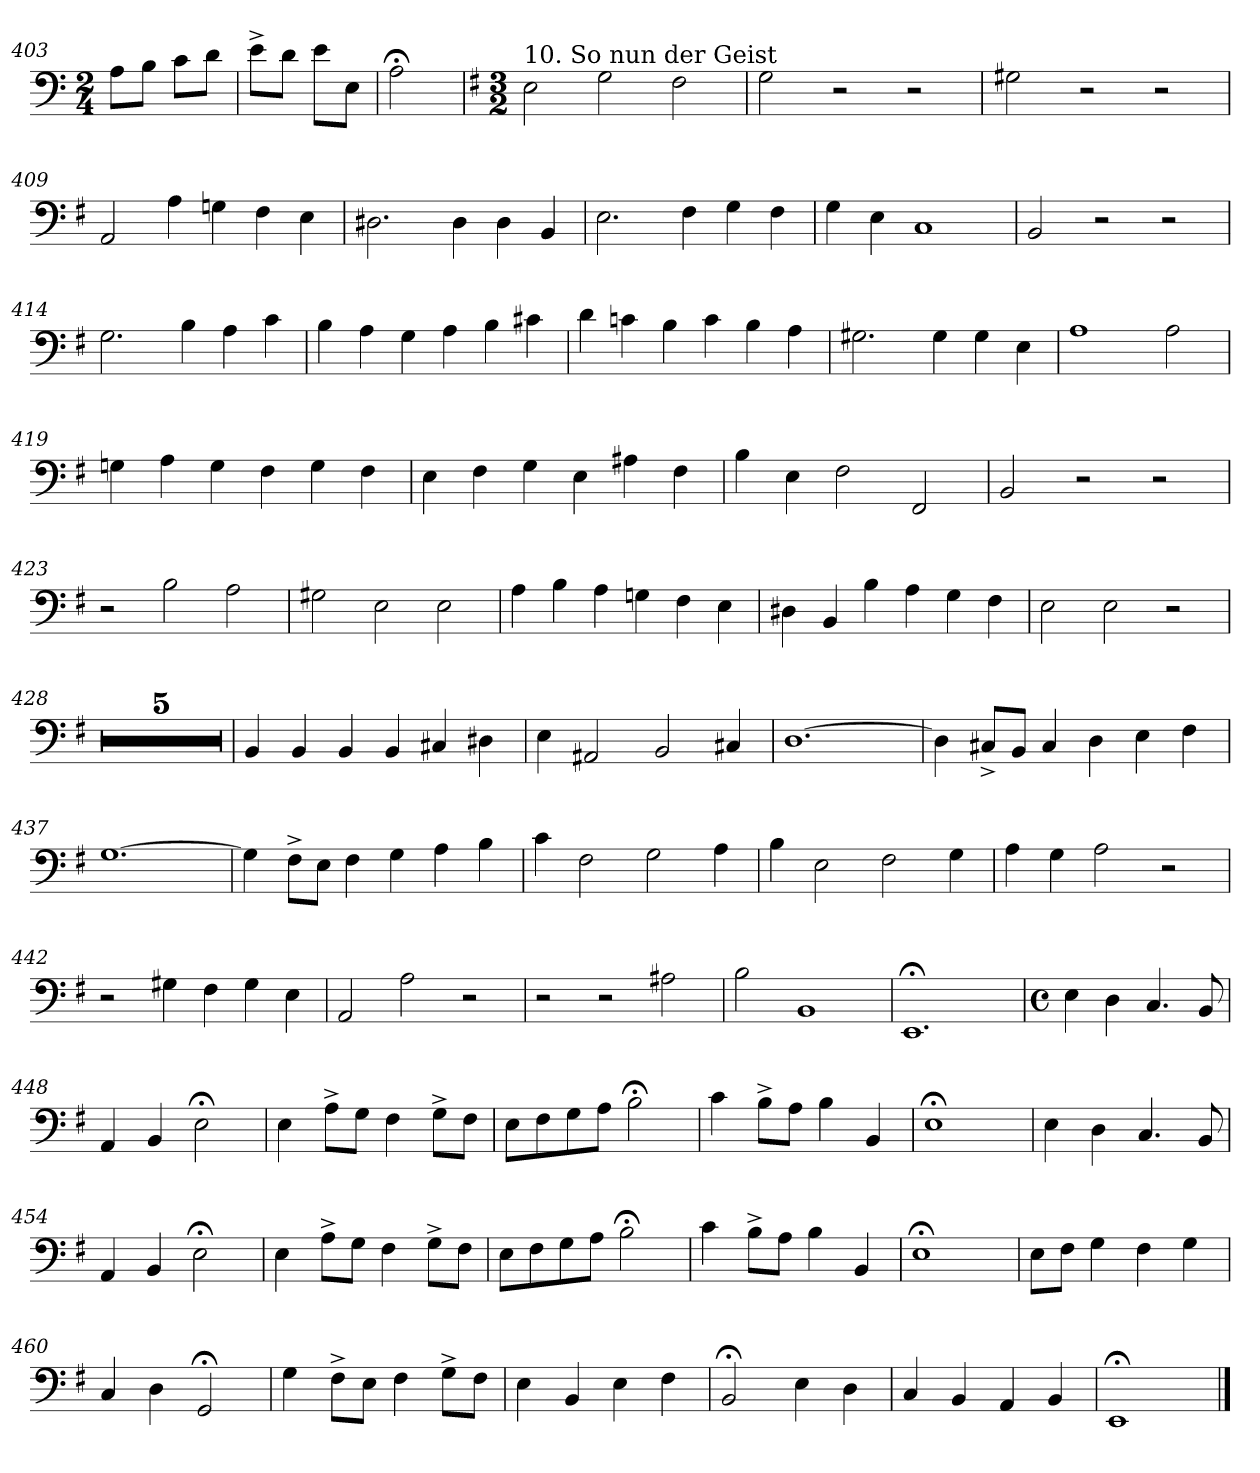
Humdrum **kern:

**kern
*part1
*staff1
*clefF4
*k[]
*C:
*M2/4
=403
8A\L
8B\J
8c\L
8d\J
=404
8e^<\L
8d\J
8e\L
8E\J
=405
2A;\
!!LO:LB:g=z
=406
*k[f#]
*G:
*M3/2
!LO:TX:a:t=10. So nun der Geist
2E\
2G\
2F#\
=407
2G\
2r
2r
=408
2G#X\
2r
2r
=409
2AA/
4A\
4Gn\
4F#\
4E\
=410
2.D#X\
4D#\
4D#\
4BB/
=411
2.E\
4F#\
4G\
4F#\
!!LO:LB:g=z
=412
4G\
4E\
1C
=413
2BB/
2r
2r
=414
2.G\
4B\
4A\
4c\
=415
4B\
4A\
4G\
4A\
4B\
4c#X\
=416
4d\
4cn\
4B\
4c\
4B\
4A\
!!LO:LB:g=z
=417
2.G#X\
4G#\
4G#\
4E\
=418
1A
2A\
=419
4Gn\
4A\
4G\
4F#\
4G\
4F#\
=420
4E\
4F#\
4G\
4E\
4A#X\
4F#\
=421
4B\
4E\
2F#\
2FF#/
!!LO:LB:g=z
=422
2BB/
2r
2r
=423
2r
2B\
2A\
=424
2G#X\
2E\
2E\
=425
4A\
4B\
4A\
4Gn\
4F#\
4E\
=426
4D#X\
4BB/
4B\
4A\
4G\
4F#\
!!LO:LB:g=z
=427
2E\
2E\
2r
=428
1.r
=429
1.r
=430
1.r
=431
1.r
=432
1.r
=433
4BB/
4BB/
4BB/
4BB/
4C#X/
4D#X\
=434
4E\
2AA#X/
2BB/
4C#X/
=435
[<1.D
!!LO:LB:g=z
=436
4D\]
8C#X^</L
8BB/J
4C#/
4D\
4E\
4F#\
=437
[>1.G
=438
4G\]
8F#^<\L
8E\J
4F#\
4G\
4A\
4B\
=439
4c\
2F#\
2G\
4A\
=440
4B\
2E\
2F#\
4G\
!!LO:LB:g=z
=441
4A\
4G\
2A\
2r
=442
2r
4G#X\
4F#\
4G#\
4E\
=443
2AA/
2A\
2r
=444
2r
2r
2A#X\
=445
2B\
1BB
=446
1.EE;
!!LO:PB:g=z
=447
*M4/4
*met(c)
4E\
4D\
4.C/
8BB/
=448
4AA/
4BB/
2E;\
=449
4E\
8A^<\L
8G\J
4F#\
8G^<\L
8F#\J
=450
8E\L
8F#\
8G\
8A\J
2B;\
=451
4c\
8B^<\L
8A\J
4B\
4BB/
=452
1E;<
!!LO:LB:g=z
=453
4E\
4D\
4.C/
8BB/
=454
4AA/
4BB/
2E;\
=455
4E\
8A^<\L
8G\J
4F#\
8G^<\L
8F#\J
=456
8E\L
8F#\
8G\
8A\J
2B;\
=457
4c\
8B^<\L
8A\J
4B\
4BB/
=458
1E;<
!!LO:LB:g=z
=459
8E\L
8F#\J
4G\
4F#\
4G\
=460
4C/
4D\
2GG;/
=461
4G\
8F#^<\L
8E\J
4F#\
8G^<\L
8F#\J
=462
4E\
4BB/
4E\
4F#\
=463
2BB;/
4E\
4D\
=464
4C/
4BB/
4AA/
4BB/
=465
1EE;
==
*-
